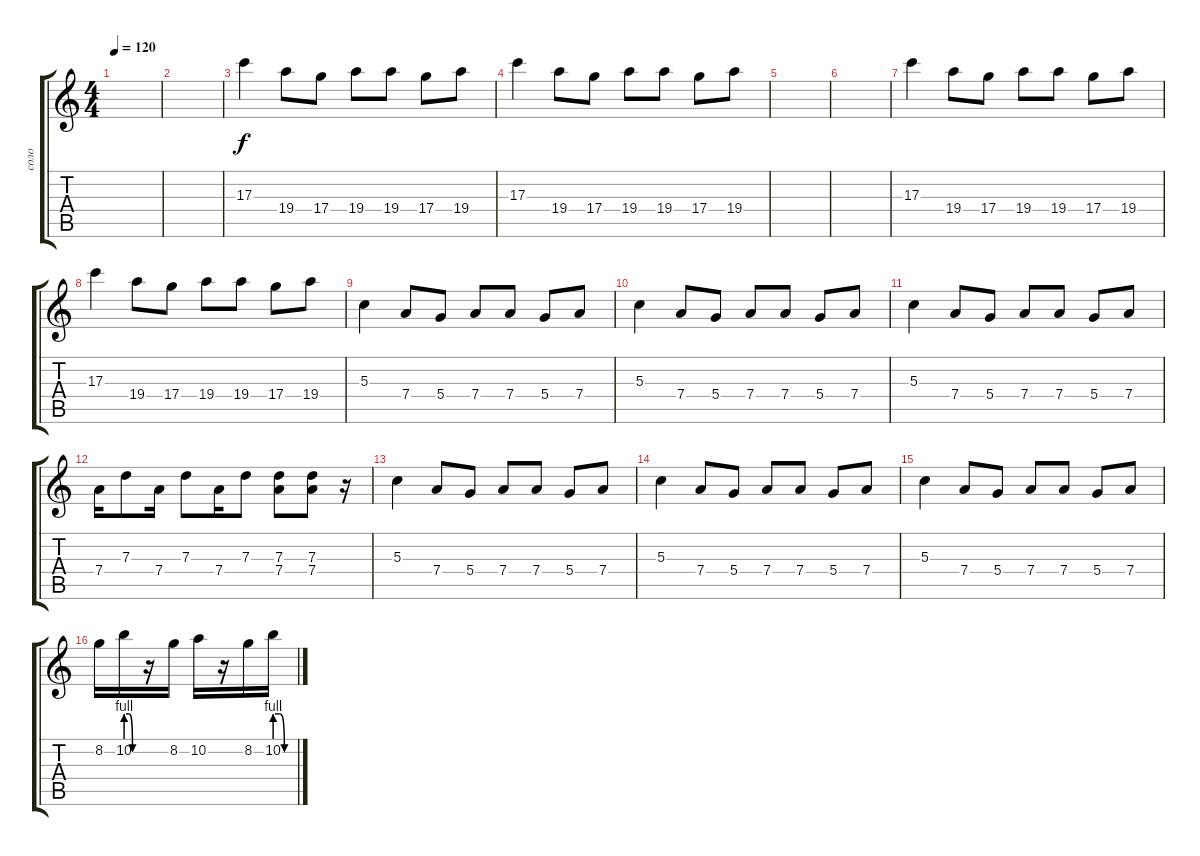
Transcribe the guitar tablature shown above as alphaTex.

\track ("соло" "соло") {instrument acousticguitarsteel}
\staff {score tabs}
\tuning (E4 B3 G3 D3 A2 E2) {hide}
\ts (4 4)
\tempo 120
\clef g2
\ks c
|
|
17.3.4 19.4.8 17.4.8 19.4.8 19.4.8 17.4.8 19.4.8 |
17.3.4 19.4.8 17.4.8 19.4.8 19.4.8 17.4.8 19.4.8 |
|
|
17.3.4 19.4.8 17.4.8 19.4.8 19.4.8 17.4.8 19.4.8 |
17.3.4 19.4.8 17.4.8 19.4.8 19.4.8 17.4.8 19.4.8 |
5.3.4 7.4.8 5.4.8 7.4.8 7.4.8 5.4.8 7.4.8 |
5.3.4 7.4.8 5.4.8 7.4.8 7.4.8 5.4.8 7.4.8 |
5.3.4 7.4.8 5.4.8 7.4.8 7.4.8 5.4.8 7.4.8 |
7.4.16 7.3.8 7.4.16 7.3.8 7.4.16 7.3.8 (7.3 7.4).8 (7.3 7.4).8 r.16 |
5.3.4 7.4.8 5.4.8 7.4.8 7.4.8 5.4.8 7.4.8 |
5.3.4 7.4.8 5.4.8 7.4.8 7.4.8 5.4.8 7.4.8 |
5.3.4 7.4.8 5.4.8 7.4.8 7.4.8 5.4.8 7.4.8 |
8.2.16 10.2{be (custom 0 4 15 4 30 0 60 0)}.16 r.16 8.2.16 10.2.16 r.16 8.2.16 10.2{be (custom 0 4 15 4 30 0 60 0)}.16
